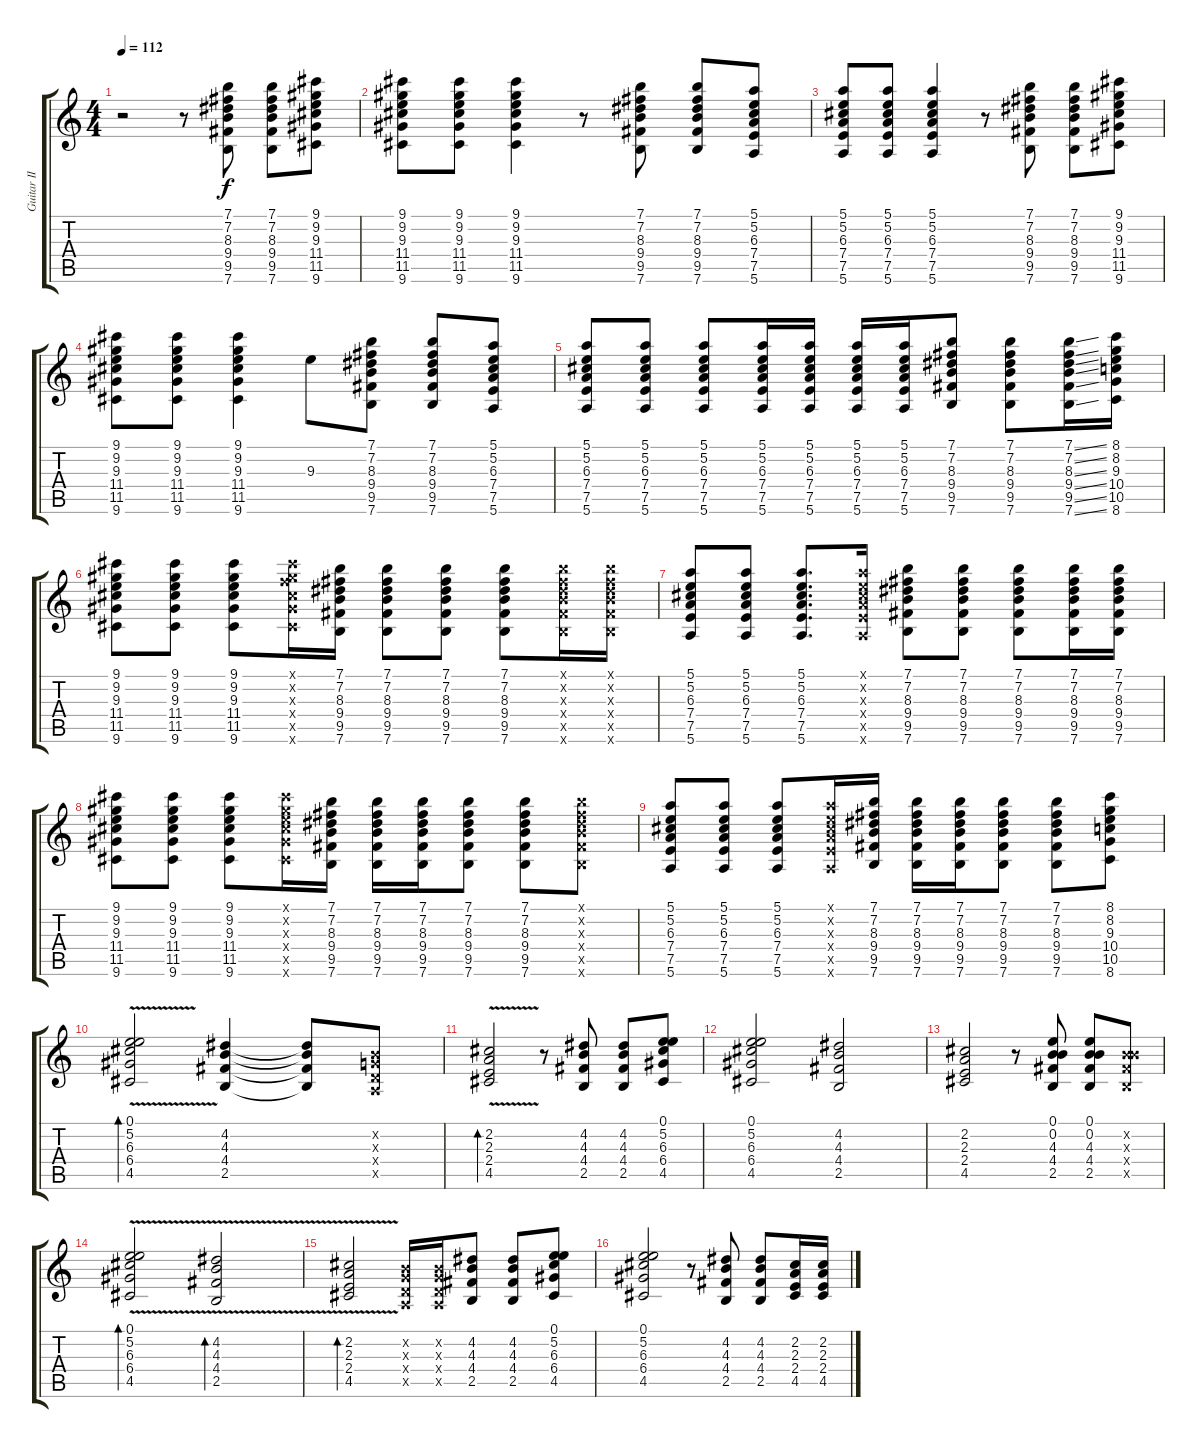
\track ("Guitar II" "Guitar II") {instrument acousticguitarsteel}
\staff {score tabs}
\tuning (E4 B3 G3 D3 A2 E2) {hide}
\ts (4 4)
\tempo 112
\clef g2
\ks c
r.2{dy f instrument acousticguitarsteel} r.8 (7.1 7.2 8.3 9.4 9.5 7.6).8 (7.1 7.2 8.3 9.4 9.5 7.6).8 (9.1 9.2 9.3 11.4 11.5 9.6).8 |
(9.1 9.2 9.3 11.4 11.5 9.6).8 (9.1 9.2 9.3 11.4 11.5 9.6).8 (9.1 9.2 9.3 11.4 11.5 9.6).4 r.8 (7.1 7.2 8.3 9.4 9.5 7.6).8 (7.1 7.2 8.3 9.4 9.5 7.6).8 (5.1 5.2 6.3 7.4 7.5 5.6).8 |
(5.1 5.2 6.3 7.4 7.5 5.6).8 (5.1 5.2 6.3 7.4 7.5 5.6).8 (5.1 5.2 6.3 7.4 7.5 5.6).4 r.8 (7.1 7.2 8.3 9.4 9.5 7.6).8 (7.1 7.2 8.3 9.4 9.5 7.6).8 (9.1 9.2 9.3 11.4 11.5 9.6).8 |
(9.1 9.2 9.3 11.4 11.5 9.6).8 (9.1 9.2 9.3 11.4 11.5 9.6).8 (9.1 9.2 9.3 11.4 11.5 9.6).4 9.3.8 (7.1 7.2 8.3 9.4 9.5 7.6).8 (7.1 7.2 8.3 9.4 9.5 7.6).8 (5.1 5.2 6.3 7.4 7.5 5.6).8 |
(5.1 5.2 6.3 7.4 7.5 5.6).8 (5.1 5.2 6.3 7.4 7.5 5.6).8 (5.1 5.2 6.3 7.4 7.5 5.6).8 (5.1 5.2 6.3 7.4 7.5 5.6).16 (5.1 5.2 6.3 7.4 7.5 5.6).16 (5.1 5.2 6.3 7.4 7.5 5.6).16 (5.1 5.2 6.3 7.4 7.5 5.6).16 (7.1 7.2 8.3 9.4 9.5 7.6).8 (7.1 7.2 8.3 9.4 9.5 7.6).8 (7.1{ss} 7.2{ss} 8.3{ss} 9.4{ss} 9.5{ss} 7.6{ss}).16 (8.1 8.2 9.3 10.4 10.5 8.6).16 |
(9.1 9.2 9.3 11.4 11.5 9.6).8 (9.1 9.2 9.3 11.4 11.5 9.6).8 (9.1 9.2 9.3 11.4 11.5 9.6).8 (9.1{x} 9.2{x} 10.3{x} 11.4{x} 11.5{x} 9.6{x}).16 (7.1 7.2 8.3 9.4 9.5 7.6).16 (7.1 7.2 8.3 9.4 9.5 7.6).8 (7.1 7.2 8.3 9.4 9.5 7.6).8 (7.1 7.2 8.3 9.4 9.5 7.6).8 (7.1{x} 7.2{x} 8.3{x} 9.4{x} 9.5{x} 7.6{x}).16 (7.1{x} 7.2{x} 8.3{x} 9.4{x} 9.5{x} 7.6{x}).16 |
(5.1 5.2 6.3 7.4 7.5 5.6).8 (5.1 5.2 6.3 7.4 7.5 5.6).8 (5.1 5.2 6.3 7.4 7.5 5.6).8{d} (5.1{x} 5.2{x} 6.3{x} 7.4{x} 7.5{x} 5.6{x}).16 (7.1 7.2 8.3 9.4 9.5 7.6).8 (7.1 7.2 8.3 9.4 9.5 7.6).8 (7.1 7.2 8.3 9.4 9.5 7.6).8 (7.1 7.2 8.3 9.4 9.5 7.6).16 (7.1 7.2 8.3 9.4 9.5 7.6).16 |
(9.1 9.2 9.3 11.4 11.5 9.6).8 (9.1 9.2 9.3 11.4 11.5 9.6).8 (9.1 9.2 9.3 11.4 11.5 9.6).8 (9.1{x} 9.2{x} 9.3{x} 11.4{x} 11.5{x} 9.6{x}).16 (7.1 7.2 8.3 9.4 9.5 7.6).16 (7.1 7.2 8.3 9.4 9.5 7.6).16 (7.1 7.2 8.3 9.4 9.5 7.6).16 (7.1 7.2 8.3 9.4 9.5 7.6).8 (7.1 7.2 8.3 9.4 9.5 7.6).8 (7.1{x} 7.2{x} 8.3{x} 9.4{x} 9.5{x} 7.6{x}).8 |
(5.1 5.2 6.3 7.4 7.5 5.6).8 (5.1 5.2 6.3 7.4 7.5 5.6).8 (5.1 5.2 6.3 7.4 7.5 5.6).8 (5.1{x} 5.2{x} 6.3{x} 7.4{x} 7.5{x} 5.6{x}).16 (7.1 7.2 8.3 9.4 9.5 7.6).16 (7.1 7.2 8.3 9.4 9.5 7.6).16 (7.1 7.2 8.3 9.4 9.5 7.6).16 (7.1 7.2 8.3 9.4 9.5 7.6).8 (7.1 7.2 8.3 9.4 9.5 7.6).8 (8.1 8.2 9.3 10.4 10.5 8.6).8 |
(0.1{v} 5.2{v} 6.3{v} 6.4{v} 4.5{v}).2{bd 60} (4.2 4.3 4.4 2.5).4 (4.2{t} 4.3{t} 4.4{t} 2.5{t}).8 (0.2{x} 0.3{x} 0.4{x} 0.5{x}).8 |
(2.2{v} 2.3{v} 2.4{v} 4.5{v}).2{bd 120} r.8 (4.2 4.3 4.4 2.5).8 (4.2 4.3 4.4 2.5).8 (0.1 5.2 6.3 6.4 4.5).8 |
(0.1 5.2 6.3 6.4 4.5).2 (4.2 4.3 4.4 2.5).2 |
(2.2 2.3 2.4 4.5).2 r.8 (0.1 0.2 4.3 4.4 2.5).8 (0.1 0.2 4.3 4.4 2.5).8 (0.2{x} 4.3{x} 4.4{x} 2.5{x}).8 |
(0.1{v} 5.2{v} 6.3{v} 6.4{v} 4.5{v}).2{bd 60} (4.2{v} 4.3{v} 4.4{v} 2.5{v}).2{bd 120} |
(2.2{v} 2.3{v} 2.4{v} 4.5{v}).2{bd 120} (0.2{x} 0.3{x} 0.4{x} 0.5{x}).16 (0.2{x} 0.3{x} 0.4{x} 0.5{x}).16 (4.2 4.3 4.4 2.5).8 (4.2 4.3 4.4 2.5).8 (0.1 5.2 6.3 6.4 4.5).8 |
(0.1 5.2 6.3 6.4 4.5).2 r.8 (4.2 4.3 4.4 2.5).8 (4.2 4.3 4.4 2.5).8 (2.2 2.3 2.4 4.5).16 (2.2 2.3 2.4 4.5).16
